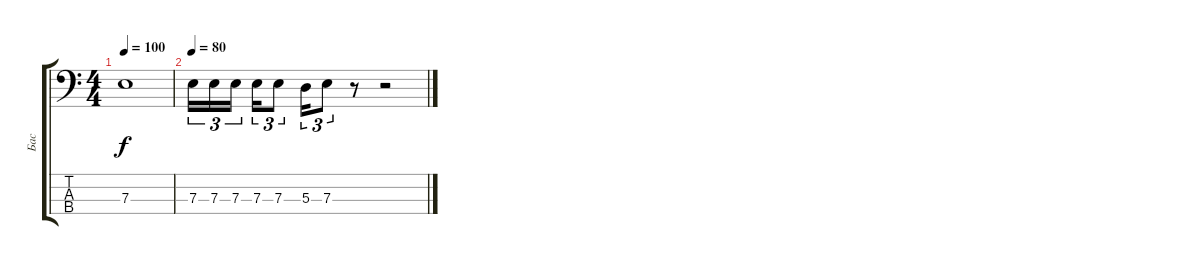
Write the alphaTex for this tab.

\track ("Бас" "Бас") {instrument electricbassfinger}
\staff {score tabs}
\tuning (G2 D2 A1 E1) {hide}
\ts (4 4)
\tempo 100
\clef f4
\ks c
7.3{t}.1{dy f} |
\tempo 80
7.3.16{tu (3 2)} 7.3.16{tu (3 2)} 7.3.16{tu (3 2) beam splitsecondary} 7.3.16{tu (3 2)} 7.3.8{tu (3 2)} 5.3.16{tu (3 2)} 7.3.8{tu (3 2)} r.8 r.2
